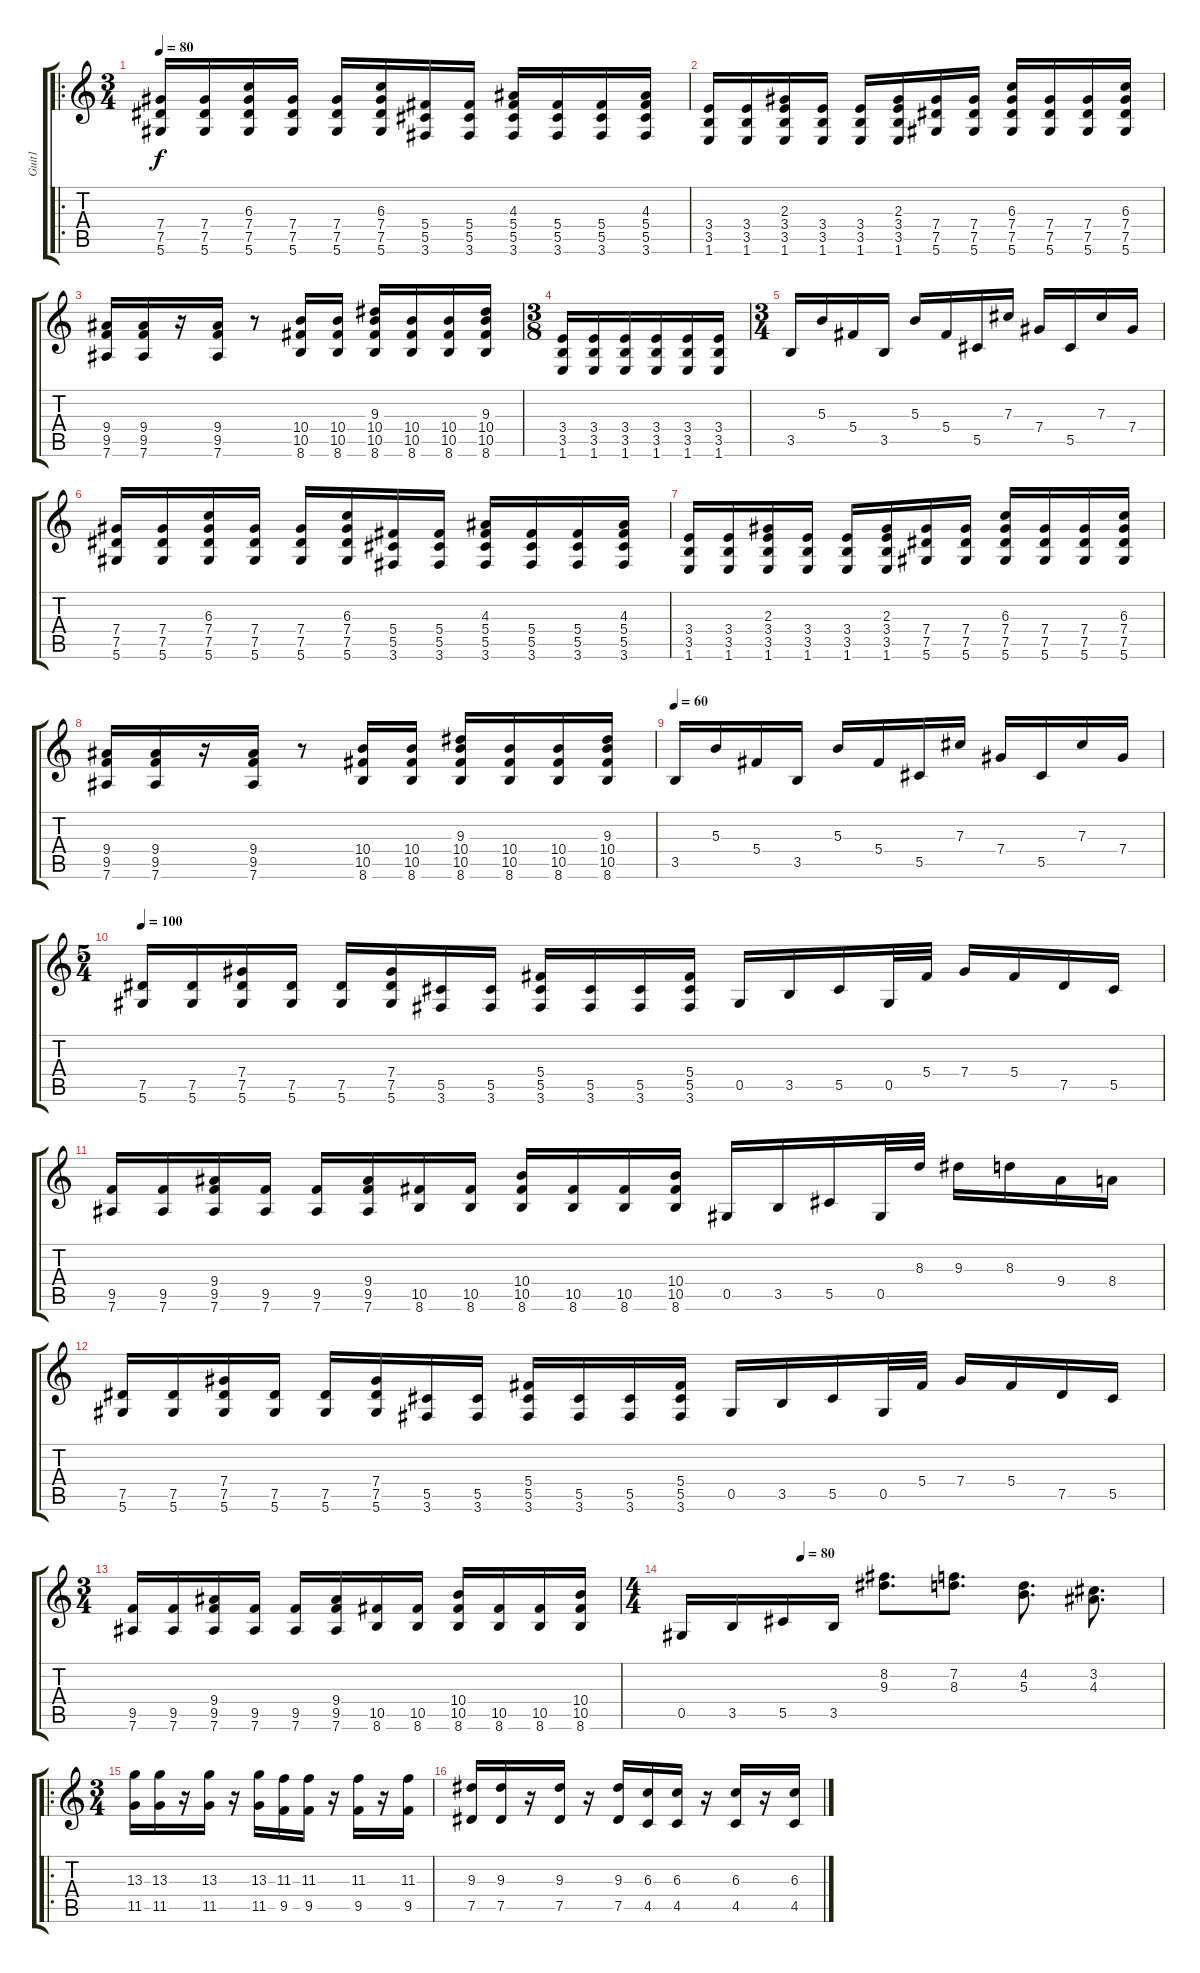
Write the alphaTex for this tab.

\track ("Guit1" "Guit1") {instrument overdrivenguitar}
\staff {score tabs}
\tuning (Eb4 Bb3 Gb3 Db3 Ab2 Eb2) {hide}
\ro
\ts (3 4)
\tempo 80
\clef g2
\ks c
(7.4 7.5 5.6).16{dy f} (7.4 7.5 5.6).16 (6.3 7.4 7.5 5.6).16 (7.4 7.5 5.6).16 (7.4 7.5 5.6).16 (6.3 7.4 7.5 5.6).16 (5.4 5.5 3.6).16 (5.4 5.5 3.6).16 (4.3 5.4 5.5 3.6).16 (5.4 5.5 3.6).16 (5.4 5.5 3.6).16 (4.3 5.4 5.5 3.6).16 |
(3.4 3.5 1.6).16 (3.4 3.5 1.6).16 (2.3 3.4 3.5 1.6).16 (3.4 3.5 1.6).16 (3.4 3.5 1.6).16 (2.3 3.4 3.5 1.6).16 (7.4 7.5 5.6).16 (7.4 7.5 5.6).16 (6.3 7.4 7.5 5.6).16 (7.4 7.5 5.6).16 (7.4 7.5 5.6).16 (6.3 7.4 7.5 5.6).16 |
(9.4 9.5 7.6).16 (9.4 9.5 7.6).16 r.16 (9.4 9.5 7.6).16 r.8 (10.4 10.5 8.6).16 (10.4 10.5 8.6).16 (9.3 10.4 10.5 8.6).16 (10.4 10.5 8.6).16 (10.4 10.5 8.6).16 (9.3 10.4 10.5 8.6).16 |
\ts (3 8)
(3.4 3.5 1.6).16 (3.4 3.5 1.6).16 (3.4 3.5 1.6).16 (3.4 3.5 1.6).16 (3.4 3.5 1.6).16 (3.4 3.5 1.6).16 |
\ts (3 4)
3.5.16 5.3.16 5.4.16 3.5.16 5.3.16 5.4.16 5.5.16 7.3.16 7.4.16 5.5.16 7.3.16 7.4.16 |
(7.4 7.5 5.6).16 (7.4 7.5 5.6).16 (6.3 7.4 7.5 5.6).16 (7.4 7.5 5.6).16 (7.4 7.5 5.6).16 (6.3 7.4 7.5 5.6).16 (5.4 5.5 3.6).16 (5.4 5.5 3.6).16 (4.3 5.4 5.5 3.6).16 (5.4 5.5 3.6).16 (5.4 5.5 3.6).16 (4.3 5.4 5.5 3.6).16 |
(3.4 3.5 1.6).16 (3.4 3.5 1.6).16 (2.3 3.4 3.5 1.6).16 (3.4 3.5 1.6).16 (3.4 3.5 1.6).16 (2.3 3.4 3.5 1.6).16 (7.4 7.5 5.6).16 (7.4 7.5 5.6).16 (6.3 7.4 7.5 5.6).16 (7.4 7.5 5.6).16 (7.4 7.5 5.6).16 (6.3 7.4 7.5 5.6).16 |
(9.4 9.5 7.6).16 (9.4 9.5 7.6).16 r.16 (9.4 9.5 7.6).16 r.8 (10.4 10.5 8.6).16 (10.4 10.5 8.6).16 (9.3 10.4 10.5 8.6).16 (10.4 10.5 8.6).16 (10.4 10.5 8.6).16 (9.3 10.4 10.5 8.6).16 |
\tempo 60
3.5.16 5.3.16 5.4.16 3.5.16 5.3.16 5.4.16 5.5.16 7.3.16 7.4.16 5.5.16 7.3.16 7.4.16 |
\ts (5 4)
\tempo 100
(7.5 5.6).16 (7.5 5.6).16 (7.4 7.5 5.6).16 (7.5 5.6).16 (7.5 5.6).16 (7.4 7.5 5.6).16 (5.5 3.6).16 (5.5 3.6).16 (5.4 5.5 3.6).16 (5.5 3.6).16 (5.5 3.6).16 (5.4 5.5 3.6).16 0.5.16 3.5.16 5.5.16 0.5.32 5.4.32 7.4.16 5.4.16 7.5.16 5.5.16 |
(9.5 7.6).16 (9.5 7.6).16 (9.4 9.5 7.6).16 (9.5 7.6).16 (9.5 7.6).16 (9.4 9.5 7.6).16 (10.5 8.6).16 (10.5 8.6).16 (10.4 10.5 8.6).16 (10.5 8.6).16 (10.5 8.6).16 (10.4 10.5 8.6).16 0.5.16 3.5.16 5.5.16 0.5.32 8.3.32 9.3.16 8.3.16 9.4.16 8.4.16 |
(7.5 5.6).16 (7.5 5.6).16 (7.4 7.5 5.6).16 (7.5 5.6).16 (7.5 5.6).16 (7.4 7.5 5.6).16 (5.5 3.6).16 (5.5 3.6).16 (5.4 5.5 3.6).16 (5.5 3.6).16 (5.5 3.6).16 (5.4 5.5 3.6).16 0.5.16 3.5.16 5.5.16 0.5.32 5.4.32 7.4.16 5.4.16 7.5.16 5.5.16 |
\ts (3 4)
(9.5 7.6).16 (9.5 7.6).16 (9.4 9.5 7.6).16 (9.5 7.6).16 (9.5 7.6).16 (9.4 9.5 7.6).16 (10.5 8.6).16 (10.5 8.6).16 (10.4 10.5 8.6).16 (10.5 8.6).16 (10.5 8.6).16 (10.4 10.5 8.6).16 |
\ts (4 4)
\tempo (80 0.25)
0.5.16 3.5.16 5.5.16 3.5.16 (8.2 9.3).8{d} (7.2 8.3).8{d} (4.2 5.3).8{d} (3.2 4.3).8{d} |
\ro
\ts (3 4)
(13.3 11.5).16 (13.3 11.5).16 r.16 (13.3 11.5).16 r.16 (13.3 11.5).16 (11.3 9.5).16 (11.3 9.5).16 r.16 (11.3 9.5).16 r.16 (11.3 9.5).16 |
(9.3 7.5).16 (9.3 7.5).16 r.16 (9.3 7.5).16 r.16 (9.3 7.5).16 (6.3 4.5).16 (6.3 4.5).16 r.16 (6.3 4.5).16 r.16 (6.3 4.5).16
